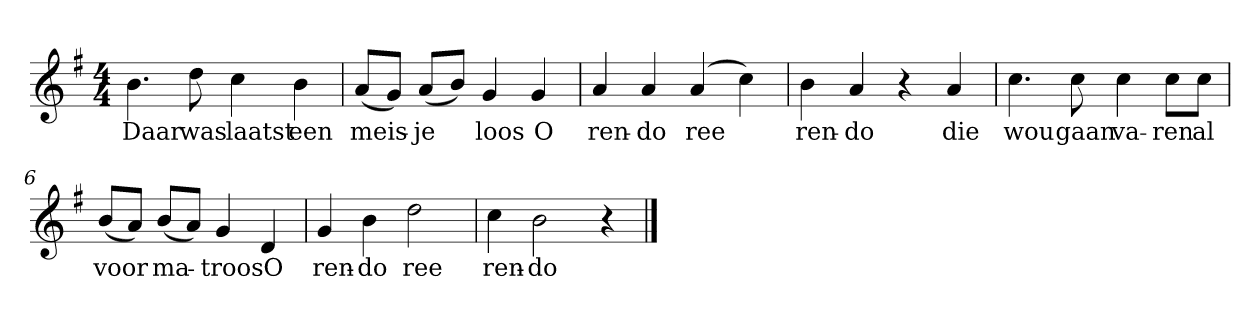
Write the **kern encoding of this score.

**kern	**text
*part1	*part1
*staff1	*staff1
*clefG2	*
*k[f#]	*
*G:	*
*M4/4	*
*MM120	*
=1	=1
4.b	Daar
8dd	was
4cc	laatst
4b	een
=2	=2
(8a/L	meis-
8g/J)	.
(8a/L	-je
8b/J)	.
4g	loos
4g	O
=3	=3
4a	ren-
4a	-do
(4a	ree
4cc)	.
=4	=4
4b	ren-
4a	-do
4r	.
4a	die
=5	=5
4.cc	wou
8cc	gaan
4cc	va-
8cc\L	-ren
8cc\J	al
=6	=6
(8b/L	voor
8a/J)	.
(8b/L	ma-
8a/J)	.
4g	-troos
4d	O
=7	=7
4g	ren-
4b	-do
2dd	ree
=8	=8
4cc	ren-
2b	-do
4r	.
==	==
*-	*-
